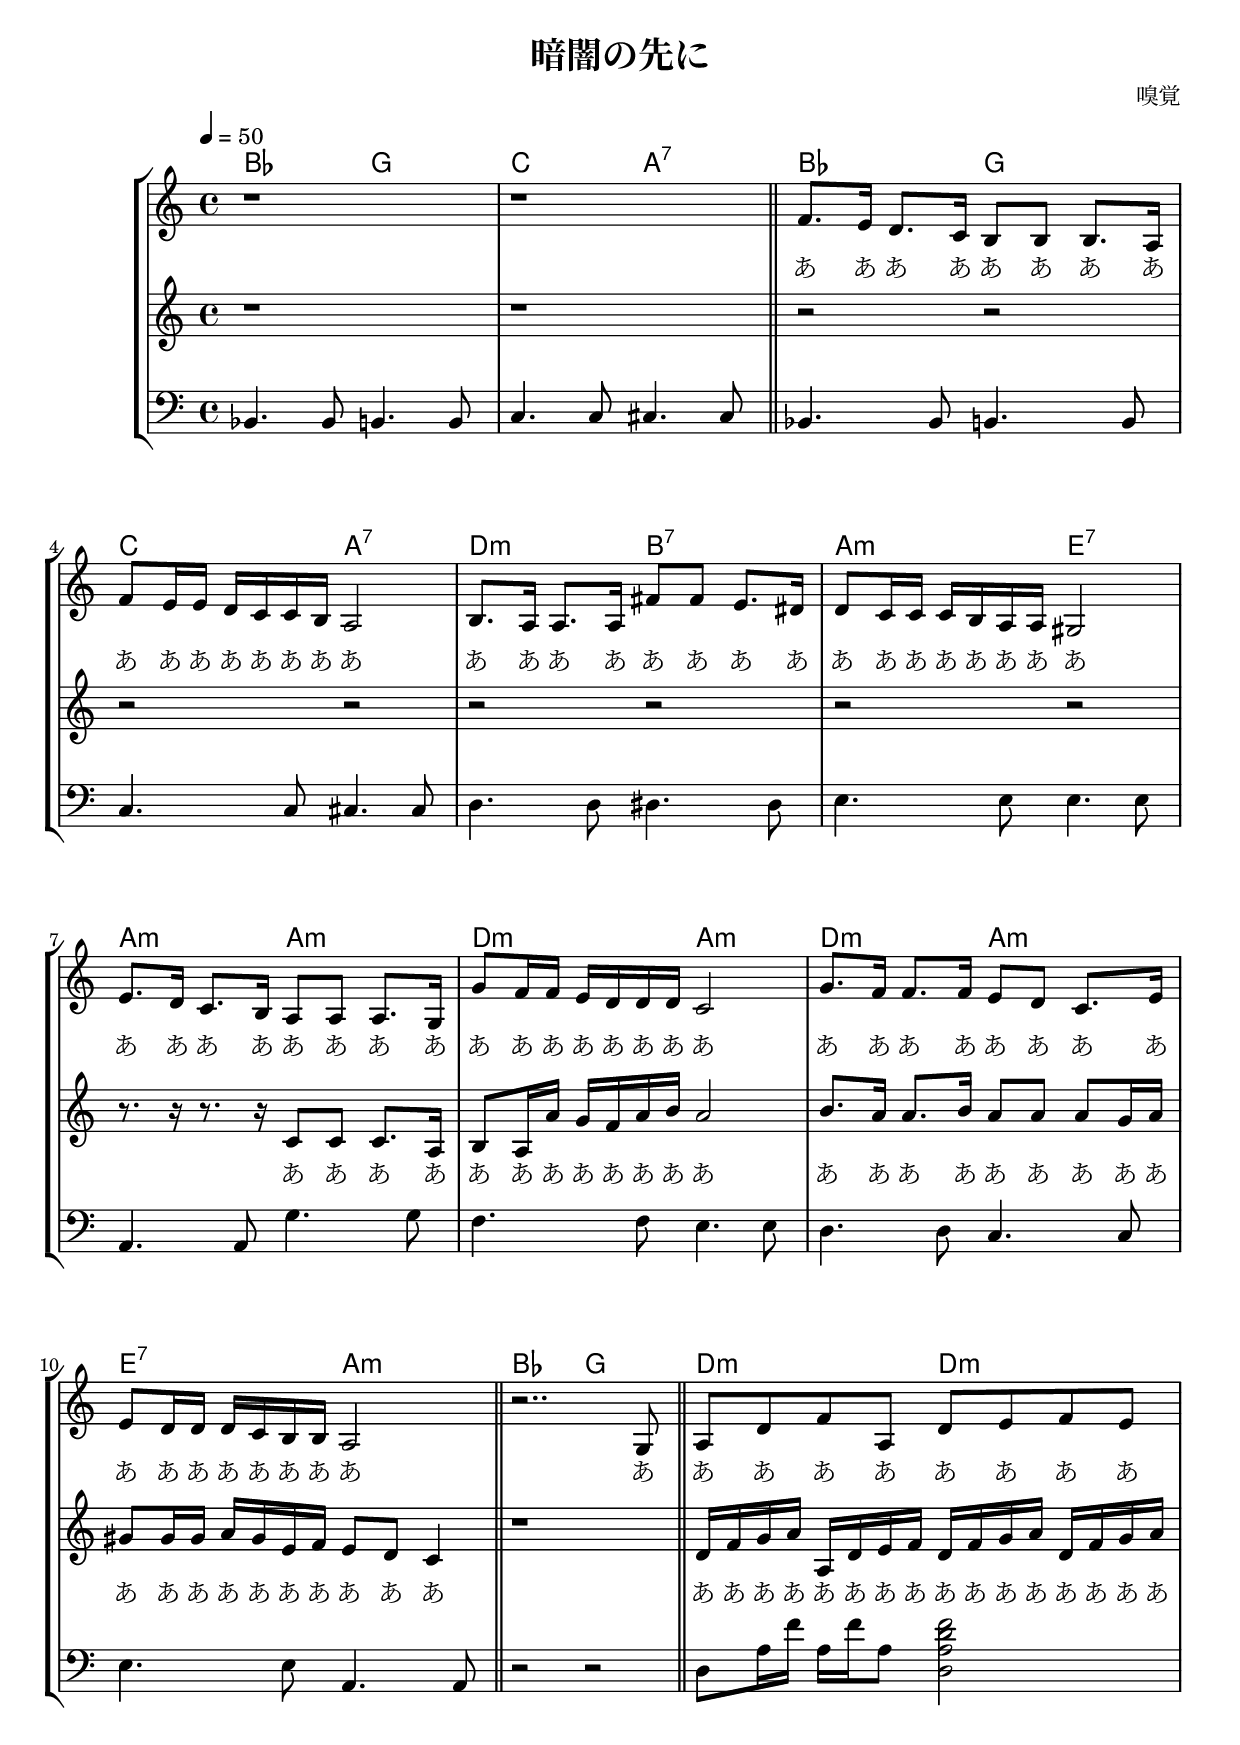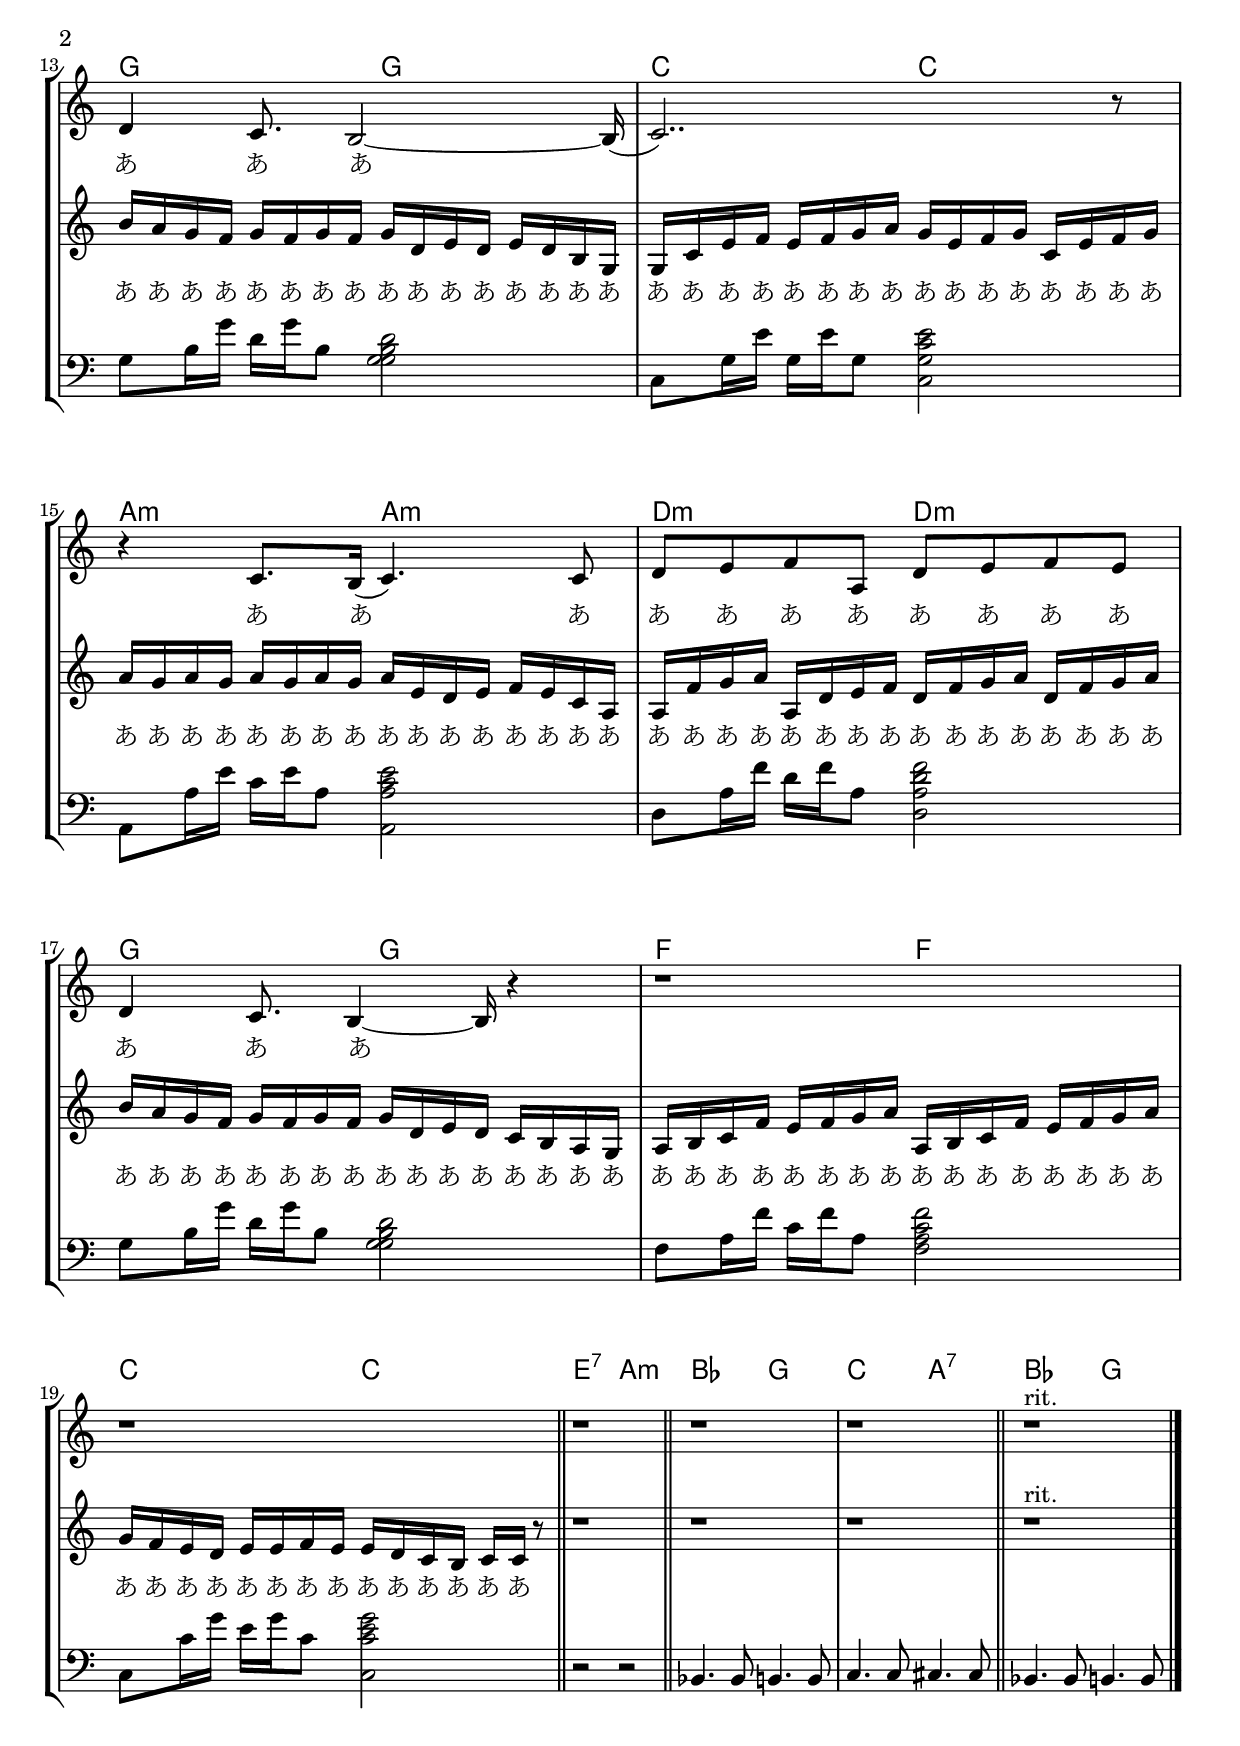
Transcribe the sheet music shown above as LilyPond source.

\version "2.12.1"

\header {
	title = \markup {暗闇の先に}
	composer = \markup \center-column {嗅覚}
}

harmony = \chordmode {
	bes2 g c a:7 

	bes g c a:7 d:m b:7 a:m e:7 a:m a:m d:m a:m d:m a:m e:7 a:m 

	bes g 

	d:m d:m g g c c a:m a:m d:m d:m g g f f c c 

	e:7 a:m 

	bes g c a:7 

	bes g 
}

melody = {
	\key c \major
	\tempo 4 = 50
	r1 | r1   
	\set Staff.midiInstrument = #"Electric Grand"
	f'8.  e'16  d'8.  c'16  b8  b8  b8.  a16 
	f'8  e'16  e'16  d'16  c'16  c'16  b16  a2 
	b8.  a16  a8.  a16  fis'8  fis'8  e'8.  dis'16 
	d'8  c'16  c'16  c'16  b16  a16  a16  gis2 
	e'8.  d'16  c'8.  b16  a8  a8  a8.  g16 
	g'8  f'16  f'16  e'16  d'16  d'16  d'16  c'2 
	g'8.  f'16  f'8.  f'16  e'8  d'8  c'8.  e'16 
	e'8  d'16  d'16  d'16  c'16  b16  b16  a2
	r2.. 
	\set Staff.midiInstrument = #"Tremolo Strings"
	g8 
	a8  d'8  f'8  a8  d'8  e'8  f'8  e'8 
	d'4  c'8.  b2~b16 
	(c'2..)  r8 
	r4  c'8.  b16  (c'4.)  c'8 
	d'8  e'8  f'8  a8  d'8  e'8  f'8  e'8 
	d'4  c'8.  b4~b16  	r4 r1 r1 	r1   
	r1 | r1   
	r1^"rit." \bar "|."
}

words = \lyricmode {
	
	あ  あ  あ  あ  あ  あ  あ  あ  あ  あ  あ  あ  あ  あ  あ  あ  あ  あ  あ  あ  あ  あ  あ  あ  あ  あ  あ  あ  あ  あ  あ  あ  あ  あ  あ  あ  あ  あ  あ  あ  あ  あ  あ  あ  あ  あ  あ  あ  あ  あ  あ  あ  あ  あ  あ  あ  あ  あ  あ  あ  あ  あ  あ  あ  
	
	あ  あ  あ  あ  あ  あ  あ  あ  あ  あ  あ  あ  あ  あ  あ  あ  あ  あ  あ  あ  あ  あ  あ  あ  あ  あ  
	
	
	
}

secondmelody = {
	\key c \major
	\tempo 4 = 50
	r1 | r1   
	\set Staff.midiInstrument = #"Acoustic Guitar (nylon)"
	r2  r2 
	r2  r2 
	r2  r2 
	r2  r2 
	r8.  r16  r8.  r16  c'8  c'8  c'8.  a16 
	b8  a16  a'16  g'16  f'16  a'16  b'16  a'2 
	b'8.  a'16  a'8.  b'16  a'8  a'8  a'8  g'16  a'16 
	gis'8  gis'16  gis'16  a'16  gis'16  e'16  f'16  e'8  d'8  c'4
	r1   
	\set Staff.midiInstrument = #"Electric Grand"
	 d'16  f'16  g'16  a'16  a16  d'16  e'16  f'16  d'16  f'16  g'16  a'16  d'16  f'16  g'16  a'16 
	b'16  a'16  g'16  f'16  g'16  f'16  g'16  f'16  g'16  d'16  e'16  d'16  e'16  d'16  b16  g16 
	g16  c'16  e'16  f'16  e'16  f'16  g'16  a'16  g'16  e'16  f'16  g'16  c'16  e'16  f'16  g'16 
	a'16  g'16  a'16  g'16  a'16  g'16  a'16  g'16  a'16  e'16  d'16  e'16  f'16  e'16  c'16  a16 
	a16  f'16  g'16  a'16  a16  d'16  e'16  f'16  d'16  f'16  g'16  a'16  d'16  f'16  g'16  a'16 
	b'16  a'16  g'16  f'16  g'16  f'16  g'16  f'16  g'16  d'16  e'16  d'16  c'16  b16  a16  g16 
	a16  b16  c'16  f'16  e'16  f'16  g'16  a'16  a16  b16  c'16  f'16  e'16  f'16  g'16  a'16 
	g'16  f'16  e'16  d'16  e'16  e'16  f'16  e'16  e'16  d'16  c'16  b16  c'16  c'16  	r8 	r1   
	r1 | r1   
	r1^"rit." \bar "|."
}

secondwords = \lyricmode {
	
	あ  あ  あ  あ  あ  あ  あ  あ  あ  あ  あ  あ  あ  あ  あ  あ  あ  あ  あ  あ  あ  あ  あ  あ  あ  あ  あ  あ  あ  あ  あ  
	
	あ  あ  あ  あ  あ  あ  あ  あ  あ  あ  あ  あ  あ  あ  あ  あ  あ  あ  あ  あ  あ  あ  あ  あ  あ  あ  あ  あ  あ  あ  あ  あ  あ  あ  あ  あ  あ  あ  あ  あ  あ  あ  あ  あ  あ  あ  あ  あ  あ  あ  あ  あ  あ  あ  あ  あ  あ  あ  あ  あ  あ  あ  あ  あ  あ  あ  あ  あ  あ  あ  あ  あ  あ  あ  あ  あ  あ  あ  あ  あ  あ  あ  あ  あ  あ  あ  あ  あ  あ  あ  あ  あ  あ  あ  あ  あ  あ  あ  あ  あ  あ  あ  あ  あ  あ  あ  あ  あ  あ  あ  あ  あ  あ  あ  あ  あ  あ  あ  あ  あ  あ  あ  あ  あ  あ  あ  
	
	
	
}

tempochange = {
	\tempo 4 = 50
	r1 | r1 \bar "||"
	\tempo 4 = 50
	r1 | r1 | r1 | r1 | r1 | r1 | r1 | r1 \bar "||"
	\tempo 4 = 50
	r1 \bar "||"
	\tempo 4 = 50
	r1 | r1 | r1 | r1 | r1 | r1 | r1 | r1 \bar "||"
	\tempo 4 = 50
	r1 \bar "||"
	\tempo 4 = 50
	r1 | r1 \bar "||"
	\tempo 4 = 50
	\tempo 4 = 37 r2 \tempo 4 = 33 r2 \bar "|."
}

mainacc = {
	\clef bass
	\set Staff.midiInstrument = #"Lead 7 (fifths)"
	\key c \major
	\tempo 4 = 50
	bes,4.bes,8
	b,4.b,8
	c4.c8
	cis4.cis8
	\bar "||"

	\set Staff.midiInstrument = #"Lead 7 (fifths)"
	bes,4.bes,8
	b,4.b,8
	c4.c8
	cis4.cis8
	d4.d8
	dis4.dis8
	e4.e8
	e4.e8
	a,4.a,8
	g4.g8
	f4.f8
	e4.e8
	d4.d8
	c4.c8
	e4.e8
	a,4.a,8
	\bar "||"

	\set Staff.midiInstrument = #"Acoustic grand"
	r2
	r2
	\bar "||"

	\set Staff.midiInstrument = #"Flute"
	d8 a16 f' a f' a8
	<d a d' f'>2
	g8 b16 g' d' g' b8
	<g g b d'>2
	c8 g16 e' g e' g8
	<c g c' e'>2
	a,8 a16 e' c' e' a8
	<a, a c' e'>2
	d8 a16 f' d' f' a8
	<d a d' f'>2
	g8 b16 g' d' g' b8
	<g g b d'>2
	f8 a16 f' c' f' a8
	<f a c' f'>2
	c8 c'16 g' e' g' c'8
	<c c' e' g'>2
	\bar "||"

	\set Staff.midiInstrument = #"Acoustic grand"
	r2
	r2
	\bar "||"

	\set Staff.midiInstrument = #"Lead 7 (fifths)"
	bes,4.bes,8
	b,4.b,8
	c4.c8
	cis4.cis8
	\bar "||"

	\set Staff.midiInstrument = #"Lead 7 (fifths)"
	bes,4.bes,8
	b,4.b,8
	\bar "|."
}

subacc = {
	\clef bass
	\set Staff.midiInstrument = #"Acoustic grand"
	\key c \major
	\tempo 4 = 50
	r2
	r2
	r2
	r2
	\bar "||"

	\set Staff.midiInstrument = #"FX 6 (goblins)"
	<bes, d f d'>2
	<b, d g d'>2
	<c e g c'>2
	<cis g a e'>2
	<d f a d'>2
	<dis a b fis'>2
	<e e a c'>2
	<e d gis d'>2
	<a, e a c'>2
	<g e a c'>2
	<f d a d'>2
	<e e a c'>2
	<d f a d'>2
	<c e a c'>2
	<e d gis d'>2
	<a, e a c'>2
	\bar "||"

	\set Staff.midiInstrument = #"FX 6 (goblins)"
	<bes, d f d'>2
	<b, d g d'>2
	\bar "||"

	\set Staff.midiInstrument = #"Blown Bottle"
	<d a a f'>4 <d a a f'>4
	<d a d' f'>4 <d a d' f'>4
	<g b d' g'>4 <g b d' g'>4
	<g g b d'>4 <g g b d'>4
	<c g g e'>4 <c g g e'>4
	<c g c' e'>4 <c g c' e'>4
	<a, a c' e'>4 <a, a c' e'>4
	<a, a c' e'>4 <a, a c' e'>4
	<d a d' f'>4 <d a d' f'>4
	<d a d' f'>4 <d a d' f'>4
	<g b d' g'>4 <g b d' g'>4
	<g g b d'>4 <g g b d'>4
	<f a c' f'>4 <f a c' f'>4
	<f a c' f'>4 <f a c' f'>4
	<c c' e' g'>4 <c c' e' g'>4
	<c c' e' g'>4 <c c' e' g'>4
	\bar "||"

	\set Staff.midiInstrument = #"Acoustic grand"
	r2
	r2
	\bar "||"

	\set Staff.midiInstrument = #"Acoustic grand"
	r2
	r2
	r2
	r2
	\bar "||"

	\set Staff.midiInstrument = #"Acoustic grand"
	r2
	r2
	\bar "|."
}

percA = {
	\drummode {
	hh8 hh8 hh8 hh8 hh8 hh8 hh8 hh8  |r8 hh2. r8  \bar "||"
	hh8 hh8 hh8 hh8 hh8 hh8 hh8 hh8  |hh8 hh8 hh8 hh8 hh4 hh8 hh8  |hh8 hh8 hh8 hh8 hh8 hh8 hh8 hh8  |hh8 hh8 hh8 hh2 r8  |hh8 hh8 hh8 hh8 hh8 hh8 hh8 hh8  |hh8 hh8 hh8 hh8 hh4 hh8 hh8  |hh8 hh8 hh8 hh8 hh8 hh8 hh8 hh8  |r8 hh2. r8  \bar "||"
	r8 sn8 sn4 sn8 sn8 sn16 sn8 sn16  \bar "||"
	r8 cymr16 cymr16 cymr8 cymr16 cymr16 cymr8 cymr16 cymr16 cymr8 cymr8  |cymr8 cymr16 cymr16 cymr8 cymr16 cymr16 cymr8 cymr16 cymr16 cymr8 cymr8  |cymr8 cymr16 cymr16 cymr8 cymr16 cymr16 cymr8 cymr16 cymr16 cymr8 cymr16 cymr16  |cymr8 cymr16 cymr16 cymr8 cymr16 cymr16 cymr8 cymr16 cymr16 cymr8 cymr8  |r8 cymr16 cymr16 cymr8 cymr16 cymr16 cymr8 cymr16 cymr16 cymr8 cymr8  |cymr8 cymr16 cymr16 cymr8 cymr16 cymr16 cymr8 cymr16 cymr16 cymr8 cymr8  |cymr8 cymr16 cymr16 cymr8 cymr16 cymr16 cymr8 cymr16 cymr16 cymr8 cymr16 cymr16  |cymr8 cymr16 cymr16 cymr8 cymr16 cymr16 cymr8 cymr16 cymr16 cymr8 cymr8  \bar "||"
	r1  \bar "||"
	hh8 hh8 hh8 hh8 hh8 hh8 hh8 hh8  |r8 hh2. r8  \bar "||"
	r1 \bar "|."
	}
}

percB = {
	\drummode {
	r4 sn8. sn8 sn8. sn8. sn16  |r4 sn2 sn4  \bar "||"
	r4 sn8. sn8 sn8. sn8. sn16  |r4 sn8. sn8 sn8. sn4  |r4 sn8. sn8 sn8. sn8. sn16  |r8 sn8 sn4 sn8 sn16 sn8 sn8 sn16  |r4 sn8. sn8 sn8. sn8. sn16  |r4 sn8. sn8 sn8. sn4  |r4 sn8. sn8 sn8. sn8. sn16  |r4 sn2 sn4  \bar "||"
	r1  \bar "||"
	r4 sn2 sn4  |r4 sn8 sn4. sn4  |r4 sn2 sn4  |r4 sn8 sn4. sn4  |r4 sn2 sn4  |r4 sn8 sn4. sn4  |r4 sn2 sn4  |r4 sn2 sn8 sn16 sn16  \bar "||"
	sn16 sn16 sn16 sn16 sn16 sn16 sn16 sn16 sn16 sn16 sn16 sn16 sn16 sn16 sn16 sn16  \bar "||"
	r4 sn8. sn8 sn8. sn8. sn16  |r4 sn2 sn4  \bar "||"
	r1 \bar "|."
	}
}

percC = {
	\drummode {
	bd8 bd4 bd2 bd8  |bd8 bd4. bd4. bd8  \bar "||"
	bd8 bd4 bd2 bd8  |bd8 bd2 bd4.  |bd8 bd4 bd2 bd8  |bd4 r16 bd8. bd2  |bd8 bd4 bd2 bd8  |bd8 bd2 bd4.  |bd8 bd4 bd2 bd8  |bd8 bd4. bd4. bd8  \bar "||"
	toml8 toml8 toml8 toml8 toml8 toml8 toml8 toml8  \bar "||"
	bd8. bd16 bd8. bd16 bd8. bd16 bd8. bd16  |bd8. bd16 bd8. bd16 bd8. bd16 bd4  |bd8. bd16 bd8. bd16 bd8. bd16 bd8. bd16  |bd8. bd16 bd8. bd16 bd8. bd16 bd4  |bd8. bd16 bd8. bd16 bd8. bd16 bd8. bd16  |bd8. bd16 bd8. bd16 bd8. bd16 bd4  |bd8. bd16 bd8. bd16 bd8. bd16 bd8. bd16  |bd8. bd16 bd8. bd16 bd8. bd16 bd8. bd16  \bar "||"
	bd4 bd4 bd8 bd8 bd8 bd8  \bar "||"
	bd8 bd4 bd2 bd8  |bd8 bd4. bd4. bd8  \bar "||"
	r1 \bar "|."
	}
}

percD = {
	\drummode {
	r1  |r2 r8 hho4.  \bar "||"
	r1  |r2 r8 hho4.  |r1  |r4. r16 hho2 r16  |r1  |r2 r8 hho4.  |r1  |r4. r16 hho2 r16  \bar "||"
	r4. r16 tomfh2 r16  \bar "||"
	r1  |r2 r16 tommh4. r16  |r1  |r2 r16 tommh4. r16  |r1  |r2 r16 tommh4. r16  |r1  |r4. tommh2 r8  \bar "||"
	r8 hhp4 hhp4 hhp4 hhp8  \bar "||"
	r1  |r2 r8 hho4.  \bar "||"
	r1 \bar "|."
	}
}

percE = {
	\drummode {
	r1 |cymc1  \bar "||"
	r1 |r1 |r1 |r1 |r1 |r1 |r1 |cymc1  \bar "||"
	bd4. bd8 bd4 r16 bd8.  \bar "||"
	r1  |r2. r8 toml8  |r1  |r2. r8 toml8  |r1  |r2. r8 toml8  |r1  |r2 r16 toml4. r16  \bar "||"
	cymc1  \bar "||"
	r1 |cymc1  \bar "||"
	r1 \bar "|."
	}
}

percF = {
	\drummode {
	r1 |r4 r16 tommh16 tommh4. tommh4  \bar "||"
	r1 |r1 |r1 |r1 |r1 |r1 |r1 |r4 r16 tommh16 tommh4. tommh4  \bar "||"
	cymc1  \bar "||"
	cymc1  |r1 |r1 |r1 |cymc1  |r1 |r1 |r1 \bar "||"
	r1 \bar "||"
	r1 |r4 r16 tommh16 tommh4. tommh4  \bar "||"
	r1 \bar "|."
	}
}

percG = {
	\drummode {
	r1 |r4. r16 tomml4. tomml8.  \bar "||"
	r1 |r1 |r1 |r1 |r1 |r1 |r1 |r4. r16 tomml4. tomml8.  \bar "||"
	r1 \bar "||"
	r1 | r1 | r1 | r1 | r1 | r1 | r1 | r1 \bar "||"
	r1 \bar "||"
	r1 |r4. r16 tomml4. tomml8.  \bar "||"
	r1 \bar "|."
	}
}

percH = {
	\drummode {
	r1 |r2 r16 toml8 toml4 r16  \bar "||"
	r1 |r1 |r1 |r1 |r1 |r1 |r1 |r2 r16 toml8 toml4 r16  \bar "||"
	r1 \bar "||"
	r1 | r1 | r1 | r1 | r1 | r1 | r1 | r1 \bar "||"
	r1 \bar "||"
	r1 |r2 r16 toml8 toml4 r16  \bar "||"
	r1 \bar "|."
	}
}

percI = {
	\drummode {
	r1 |r2 r8 tomfh4 tomfh8  \bar "||"
	r1 |r1 |r1 |r1 |r1 |r1 |r1 |r2 r8 tomfh4 tomfh8  \bar "||"
	r1 \bar "||"
	r1 | r1 | r1 | r1 | r1 | r1 | r1 | r1 \bar "||"
	r1 \bar "||"
	r1 |r2 r8 tomfh4 tomfh8  \bar "||"
	r1 \bar "|."
	}
}

\score {
	<<
		\new StaffGroup <<
			\new ChordNames {\harmony}
			\new Voice = "melody" {\melody}
			\new Lyrics \lyricsto "melody" \words
			\new Voice = "secondmelody" {\secondmelody}
			\new Lyrics \lyricsto "secondmelody" \secondwords
			\new Staff = "mainacc" {\mainacc}
		>>
	>>
	\layout { }
}
